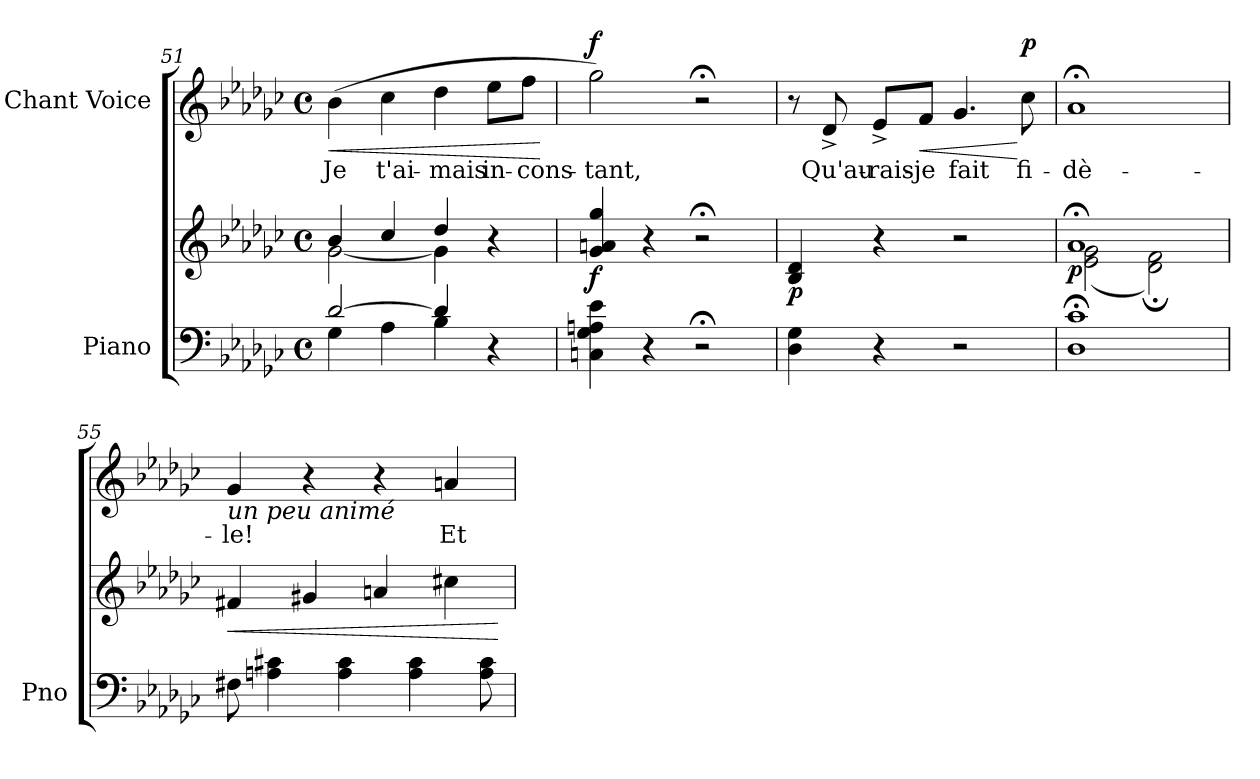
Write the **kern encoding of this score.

**kern	**kern	**dynam	**kern	**text	**dynam
*part2	*part2	*part2	*part1	*part1	*part1
*staff3	*staff2	*staff2/3	*staff1	*staff1	*staff1
*I"Piano	*	*	*I"Chant Voice	*	*
*I'Pno	*	*	*	*	*
*clefF4	*clefG2	*	*clefG2	*	*
*k[b-e-a-d-g-c-]	*k[b-e-a-d-g-c-]	*	*k[b-e-a-d-g-c-]	*	*
*M4/4	*M4/4	*	*M4/4	*	*
*met(c)	*met(c)	*	*met(c)	*	*
=51	=51	=51	=51	=51	=51
*^	*^	*	*	*	*
!	!	!	!	!	!	!LO:LY:b	!LO:HP:b
[2d-/	4G-\	4b-/	[2g-\	.	(4b-\	Je	<
!	!	!	!	!	!	!LO:LY:b	!
.	4A-\	4cc-/	.	.	4cc-\	t'ai-	.
!	!	!	!	!	!	!LO:LY:b	!
4d-/]	4B-\	4dd-/	4g-\]	.	4dd-\	-mais	.
!	!	!	!	!	!	!LO:LY:b	!
4r	4ryy	4r	4ryy	.	8ee-\L	in-	.
!	!	!	!	!	!	!LO:LY:b	!
.	.	.	.	.	8ff\J	-cons-	.
*v	*v	*	*	*	*	*	*
*	*v	*v	*	*	*	*
.	.	.	.	.	[
=52	=52	=52	=52	=52	=52
!	!	!LO:DY:b	!	!LO:LY:b	!LO:DY:a
4Cn\ 4G-\ 4An\ 4e-\	4g-/ 4an/ 4gg-/	f	2gg-\)	-tant,	f
4r	4r	.	.	.	.
2r;<	2r;<	.	2r;<	.	.
=53	=53	=53	=53	=53	=53
!	!	!LO:DY:b	!	!	!
4D-\ 4G-\	4B-/ 4d-/	p	8r	.	.
!	!	!	!	!LO:LY:b	!
.	.	.	8d-^>/	Qu'au-	.
!	!	!	!	!LO:LY:b	!
4r	4r	.	8e-^>/L	-rais-	.
!	!	!	!	!LO:LY:b	!LO:HP:b
.	.	.	8f/J	-je	<
!	!	!	!	!LO:LY:b	!
2r	2r	.	4.g-/	fait	.
!	!	!	!	!LO:LY:b	!LO:DY:n=1:a
.	.	.	8cc-\	fi-	[ p
=54	=54	=54	=54	=54	=54
*	*^	*	*	*	*
!	!	!	!LO:DY:b	!	!LO:LY:b	!
1D-;< 1c-;<	1a-;<	(2e-\ 2g-\	p	1a-;<	-dè-	.
.	.	2d-\; 2f\;)	.	.	.	.
=55	=55	=55	=55	=55	=55	=55
!	!	!	!	!LO:TX:b:i:t=un peu animé	!	!
!	!	!	!LO:HP:b	!	!LO:LY:b	!
*	*v	*v	*	*	*	*
8F#X\	4f#X/	<	4g-/	-le!	.
4An\ 4c#X\	.	.	.	.	.
.	4g#X/	.	4r	.	.
4A\ 4c#\	.	.	.	.	.
.	4an/	.	4r	.	.
4A\ 4c#\	.	.	.	.	.
!	!	!	!	!LO:LY:b	!
.	4cc#X\	.	4an/	Et	.
8A\ 8c#\	.	.	.	.	.
.	.	[	.	.	.
=	=	=	=	=	=
*-	*-	*-	*-	*-	*-
